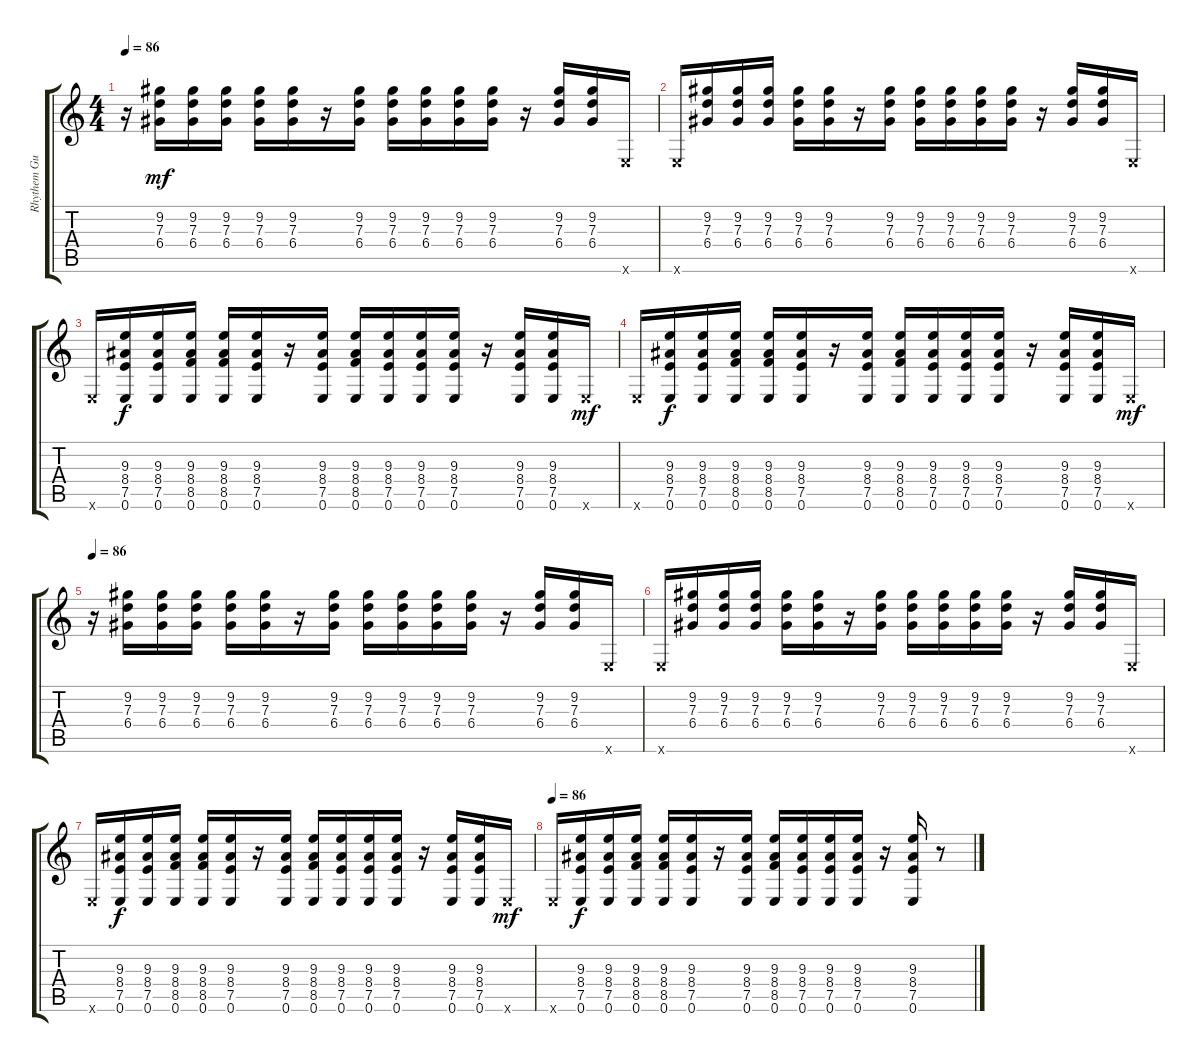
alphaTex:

\track ("Rhythem Guitar" "Rhythem Gu") {instrument overdrivenguitar}
\staff {score tabs}
\tuning (E4 B3 G3 D3 A2 E2) {hide}
\ts (4 4)
\tempo 86
\clef g2
\ks c
r.16{dy mf} (9.2 7.3 6.4).16 (9.2 7.3 6.4).16 (9.2 7.3 6.4).16 (9.2 7.3 6.4).16 (9.2 7.3 6.4).16 r.16 (9.2 7.3 6.4).16 (9.2 7.3 6.4).16 (9.2 7.3 6.4).16 (9.2 7.3 6.4).16 (9.2 7.3 6.4).16 r.16 (9.2 7.3 6.4).16 (9.2 7.3 6.4).16 0.6{x}.16 |
0.6{x}.16 (9.2 7.3 6.4).16 (9.2 7.3 6.4).16 (9.2 7.3 6.4).16 (9.2 7.3 6.4).16 (9.2 7.3 6.4).16 r.16 (9.2 7.3 6.4).16 (9.2 7.3 6.4).16 (9.2 7.3 6.4).16 (9.2 7.3 6.4).16 (9.2 7.3 6.4).16 r.16 (9.2 7.3 6.4).16 (9.2 7.3 6.4).16 0.6{x}.16 |
0.6{x}.16 (9.3 8.4 7.5 0.6).16{dy f} (9.3 8.4 7.5 0.6).16 (9.3 8.4 8.5 0.6).16 (9.3 8.4 8.5 0.6).16 (9.3 8.4 7.5 0.6).16 r.16 (9.3 8.4 7.5 0.6).16 (9.3 8.4 8.5 0.6).16 (9.3 8.4 7.5 0.6).16 (9.3 8.4 7.5 0.6).16 (9.3 8.4 7.5 0.6).16 r.16 (9.3 8.4 7.5 0.6).16 (9.3 8.4 7.5 0.6).16 0.6{x}.16{dy mf} |
0.6{x}.16 (9.3 8.4 7.5 0.6).16{dy f} (9.3 8.4 7.5 0.6).16 (9.3 8.4 8.5 0.6).16 (9.3 8.4 8.5 0.6).16 (9.3 8.4 7.5 0.6).16 r.16 (9.3 8.4 7.5 0.6).16 (9.3 8.4 8.5 0.6).16 (9.3 8.4 7.5 0.6).16 (9.3 8.4 7.5 0.6).16 (9.3 8.4 7.5 0.6).16 r.16 (9.3 8.4 7.5 0.6).16 (9.3 8.4 7.5 0.6).16 0.6{x}.16{dy mf} |
\tempo 86
r.16 (9.2 7.3 6.4).16 (9.2 7.3 6.4).16 (9.2 7.3 6.4).16 (9.2 7.3 6.4).16 (9.2 7.3 6.4).16 r.16 (9.2 7.3 6.4).16 (9.2 7.3 6.4).16 (9.2 7.3 6.4).16 (9.2 7.3 6.4).16 (9.2 7.3 6.4).16 r.16 (9.2 7.3 6.4).16 (9.2 7.3 6.4).16 0.6{x}.16 |
0.6{x}.16 (9.2 7.3 6.4).16 (9.2 7.3 6.4).16 (9.2 7.3 6.4).16 (9.2 7.3 6.4).16 (9.2 7.3 6.4).16 r.16 (9.2 7.3 6.4).16 (9.2 7.3 6.4).16 (9.2 7.3 6.4).16 (9.2 7.3 6.4).16 (9.2 7.3 6.4).16 r.16 (9.2 7.3 6.4).16 (9.2 7.3 6.4).16 0.6{x}.16 |
0.6{x}.16 (9.3 8.4 7.5 0.6).16{dy f} (9.3 8.4 7.5 0.6).16 (9.3 8.4 8.5 0.6).16 (9.3 8.4 8.5 0.6).16 (9.3 8.4 7.5 0.6).16 r.16 (9.3 8.4 7.5 0.6).16 (9.3 8.4 8.5 0.6).16 (9.3 8.4 7.5 0.6).16 (9.3 8.4 7.5 0.6).16 (9.3 8.4 7.5 0.6).16 r.16 (9.3 8.4 7.5 0.6).16 (9.3 8.4 7.5 0.6).16 0.6{x}.16{dy mf} |
\tempo 86
0.6{x}.16 (9.3 8.4 7.5 0.6).16{dy f} (9.3 8.4 7.5 0.6).16 (9.3 8.4 8.5 0.6).16 (9.3 8.4 8.5 0.6).16 (9.3 8.4 7.5 0.6).16 r.16 (9.3 8.4 7.5 0.6).16 (9.3 8.4 8.5 0.6).16 (9.3 8.4 7.5 0.6).16 (9.3 8.4 7.5 0.6).16 (9.3 8.4 7.5 0.6).16 r.16 (9.3 8.4 7.5 0.6).16 r.8
